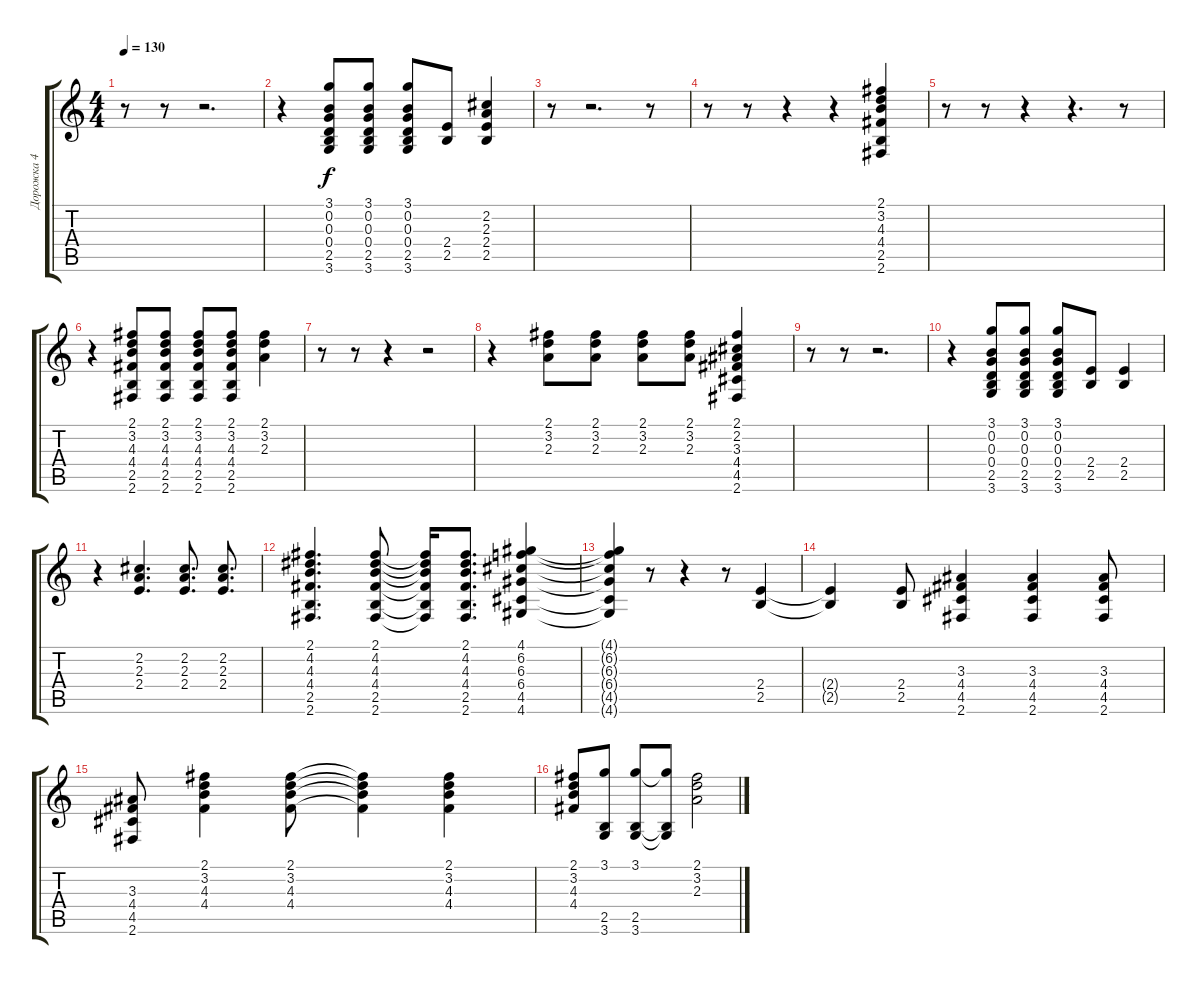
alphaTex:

\track ("Дорожка 4" "Дорожка 4") {instrument acousticguitarsteel}
\staff {score tabs}
\tuning (E4 B3 G3 D3 A2 E2) {hide}
\ts (4 4)
\tempo 130
\clef g2
\ks c
r.8{dy f} r.8 r.2{d} |
r.4 (3.1 0.2 0.3 0.4 2.5 3.6).8 (3.1 0.2 0.3 0.4 2.5 3.6).8 (3.1 0.2 0.3 0.4 2.5 3.6).8 (2.4 2.5).8 (2.2 2.3 2.4 2.5).4 |
r.8 r.2{d} r.8 |
r.8 r.8 r.4 r.4 (2.1 3.2 4.3 4.4 2.5 2.6).4 |
r.8 r.8 r.4 r.4{d} r.8 |
r.4 (2.1 3.2 4.3 4.4 2.5 2.6).8 (2.1 3.2 4.3 4.4 2.5 2.6).8 (2.1 3.2 4.3 4.4 2.5 2.6).8 (2.1 3.2 4.3 4.4 2.5 2.6).8 (2.1 3.2 2.3).4 |
r.8 r.8 r.4 r.2 |
r.4 (2.1 3.2 2.3).8 (2.1 3.2 2.3).8 (2.1 3.2 2.3).8 (2.1 3.2 2.3).8 (2.1 2.2 3.3 4.4 4.5 2.6).4 |
r.8 r.8 r.2{d} |
r.4 (3.1 0.2 0.3 0.4 2.5 3.6).8 (3.1 0.2 0.3 0.4 2.5 3.6).8 (3.1 0.2 0.3 0.4 2.5 3.6).8 (2.4 2.5).8 (2.4 2.5).4 |
r.4 (2.2 2.3 2.4).4{d} (2.2 2.3 2.4).8{d} (2.2 2.3 2.4).8{d} |
(2.1 4.2 4.3 4.4 2.5 2.6).4{d} (2.1 4.2 4.3 4.4 2.5 2.6).8 (2.1{t} 4.2{t} 4.3{t} 4.4{t} 2.5{t} 2.6{t}).16 (2.1 4.2 4.3 4.4 2.5 2.6).8{d} (4.1 6.2 6.3 6.4 4.5 4.6).4 |
(4.1{t} 6.2{t} 6.3{t} 6.4{t} 4.5{t} 4.6{t}).4 r.8 r.4 r.8 (2.4 2.5).4 |
(2.4{t} 2.5{t}).4 (2.4 2.5).8 (3.3 4.4 4.5 2.6).4 (3.3 4.4 4.5 2.6).4 (3.3 4.4 4.5 2.6).8 |
(3.3 4.4 4.5 2.6).8 (2.1 3.2 4.3 4.4).4 (2.1 3.2 4.3 4.4).8 (2.1{t} 3.2{t} 4.3{t} 4.4{t}).4 (2.1 3.2 4.3 4.4).4 |
(2.1 3.2 4.3 4.4).8 (3.1 2.5 3.6).8 (3.1 2.5 3.6).8 (3.1{t} 2.5{t} 3.6{t}).8 (2.1 3.2 2.3).2
